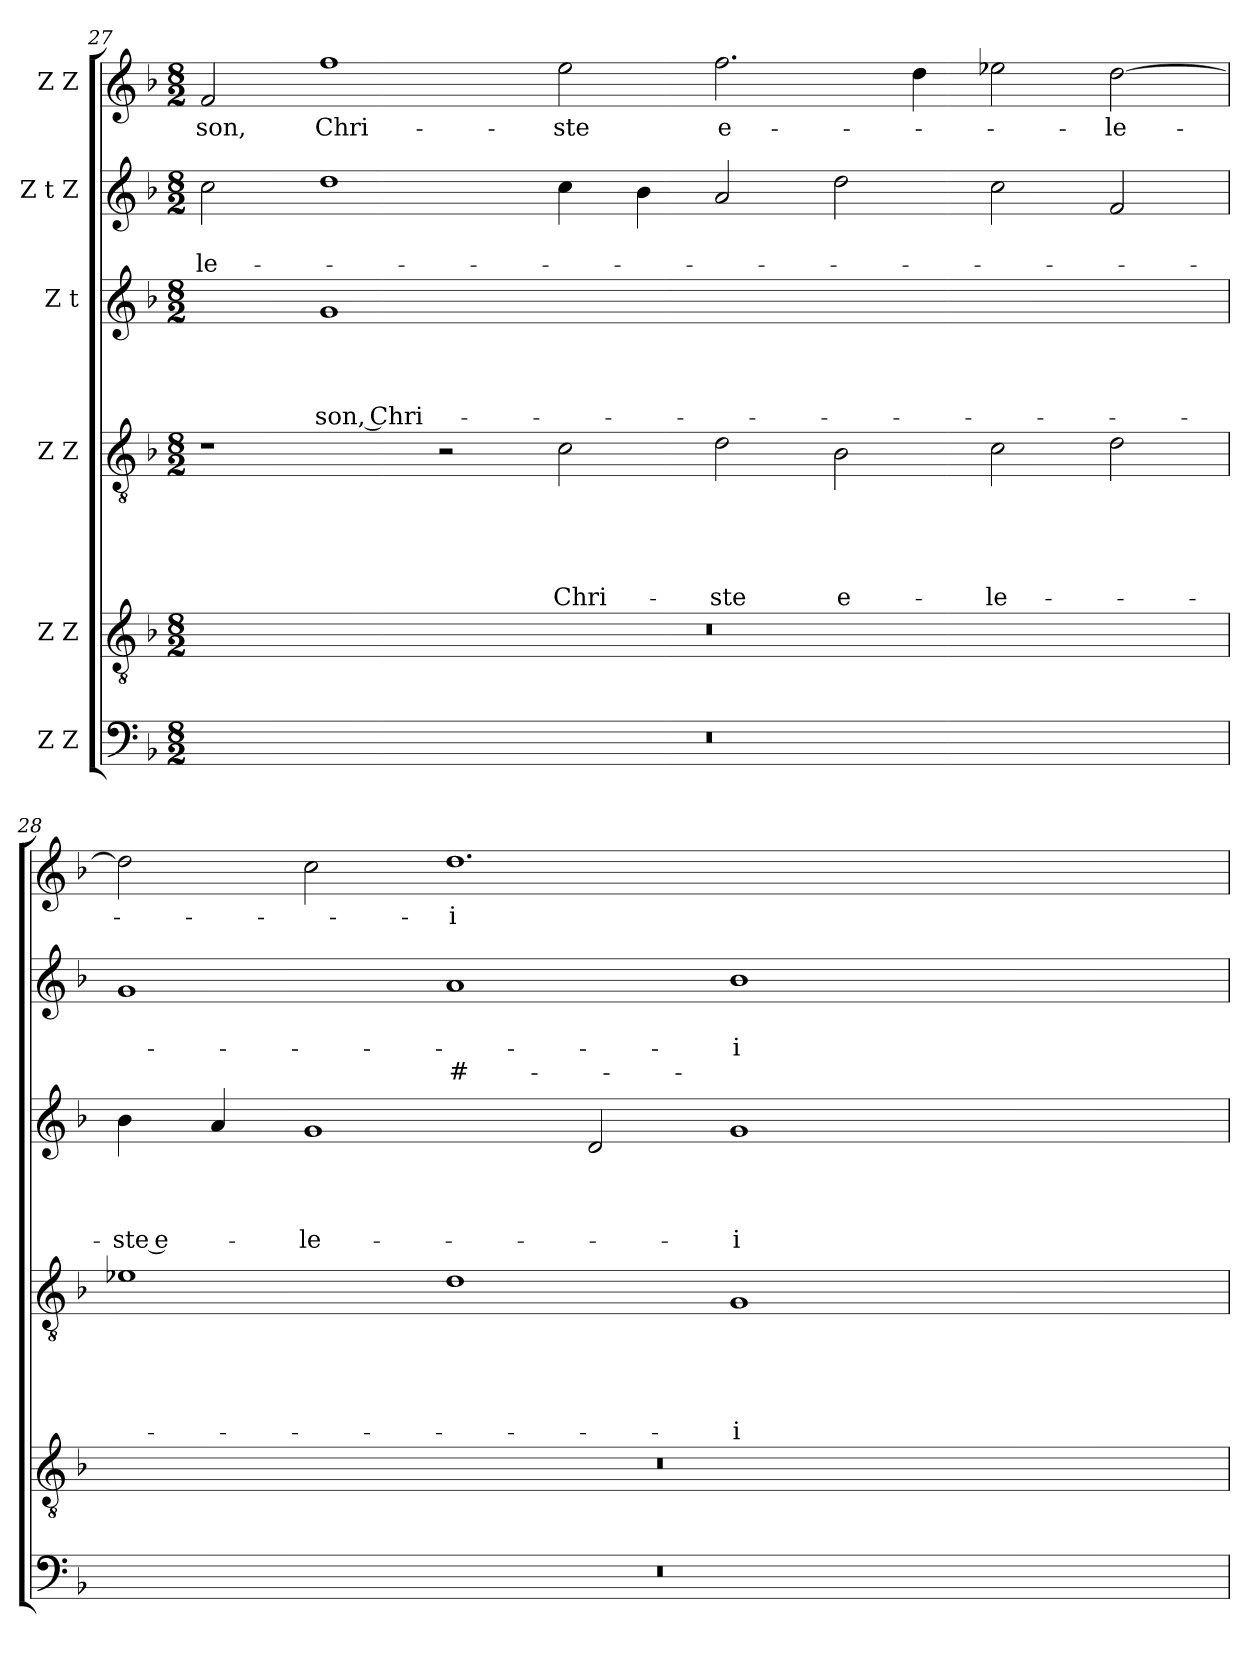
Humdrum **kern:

**kern	**kern	**kern	**text	**text	**text	**text	**text	**kern	**text	**text	**text	**text	**kern	**text	**text	**text	**kern	**text
*part6	*part5	*part4	*part4	*part4	*part4	*part4	*part4	*part3	*part3	*part3	*part3	*part3	*part2	*part2	*part2	*part2	*part1	*part1
*staff6	*staff5	*staff4	*staff4	*staff4	*staff4	*staff4	*staff4	*staff3	*staff3	*staff3	*staff3	*staff3	*staff2	*staff2	*staff2	*staff2	*staff1	*staff1
*I"Z Z	*I"Z Z	*I"Z Z	*	*	*	*	*	*I"Z t	*	*	*	*	*I"Z t Z	*	*	*	*I"Z Z	*
!!LO:LB:g=z
*clefF4	*clefGv2	*clefGv2	*	*	*	*	*	*clefG2	*	*	*	*	*clefG2	*	*	*	*clefG2	*
*k[b-]	*k[b-]	*k[b-]	*	*	*	*	*	*k[b-]	*	*	*	*	*k[b-]	*	*	*	*k[b-]	*
*F:	*F:	*F:	*	*	*	*	*	*F:	*	*	*	*	*F:	*	*	*	*F:	*
*M8/2	*M8/2	*M8/2	*	*	*	*	*	*M8/2	*	*	*	*	*M8/2	*	*	*	*M8/2	*
=27	=27	=27	=27	=27	=27	=27	=27	=27	=27	=27	=27	=27	=27	=27	=27	=27	=27	=27
!	!	!	!	!	!	!	!	!	!	!	!	!	!	!	!LO:LY:b	!	!	!LO:LY:b
00r	00r	1r	.	.	.	.	.	2ryy	.	.	.	.	2cc\	.	-le-	.	2f/	-son,
!	!	!	!	!	!	!	!	!	!	!	!	!LO:LY:b	!	!	!	!	!	!LO:LY:b
.	.	.	.	.	.	.	.	1g	.	.	.	-son, Chri-	1dd	.	.	.	1ff	Chri-
.	.	2r	.	.	.	.	.	.	.	.	.	.	.	.	.	.	.	.
!	!	!	!	!	!	!	!LO:LY:b	!	!	!	!	!	!	!	!	!	!	!LO:LY:b
.	.	2c\	.	.	.	.	Chri-	0ryy	.	.	.	.	4cc\	.	.	.	2ee\	-ste
.	.	.	.	.	.	.	.	.	.	.	.	.	4b-\	.	.	.	.	.
!	!	!	!	!	!	!	!LO:LY:b	!	!	!	!	!	!	!	!	!	!	!LO:LY:b:rj
.	.	2d\	.	.	.	.	-ste	.	.	.	.	.	2a/	.	.	.	2.ff\	e-
!	!	!	!	!	!	!	!LO:LY:b	!	!	!	!	!	!	!	!	!	!	!
.	.	2B-\	.	.	.	.	e-	.	.	.	.	.	2dd\	.	.	.	.	.
.	.	.	.	.	.	.	.	.	.	.	.	.	.	.	.	.	4dd\	.
!	!	!	!	!	!	!	!LO:LY:b	!	!	!	!	!	!	!	!	!	!	!
.	.	2c\	.	.	.	.	-le-	.	.	.	.	.	2cc\	.	.	.	2ee-X\	.
!	!	!	!	!	!	!	!	!	!	!	!	!	!	!	!	!	!	!LO:LY:b
.	.	2d\	.	.	.	.	.	2ryy	.	.	.	.	2f/	.	.	.	[>2dd\	-le-
=28	=28	=28	=28	=28	=28	=28	=28	=28	=28	=28	=28	=28	=28	=28	=28	=28	=28	=28
!	!	!	!	!	!	!	!	!	!	!	!	!LO:LY:b:rj	!	!	!	!	!	!
00r	00r	1e-	.	.	.	.	.	4b-\	.	.	.	-ste e-	1g	.	.	.	2dd\]	.
.	.	.	.	.	.	.	.	4a/	.	.	.	.	.	.	.	.	.	.
!	!	!	!	!	!	!	!	!	!	!	!	!LO:LY:b	!	!	!	!	!	!
.	.	.	.	.	.	.	.	1g	.	.	.	-le-	.	.	.	.	2cc\	.
!	!	!	!	!	!	!	!	!	!	!	!	!	!	!	!	!LO:LY:b	!	!LO:LY:b:rj
.	.	1d	.	.	.	.	.	.	.	.	.	.	1a	.	.	#-	1.dd	-i-
.	.	.	.	.	.	.	.	2d/	.	.	.	.	.	.	.	.	.	.
!	!	!	!	!	!	!	!LO:LY:b:rj	!	!	!	!	!LO:LY:b:rj	!	!	!LO:LY:b:rj	!	!	!
.	.	1G	.	.	.	.	-i-	1g	.	.	.	-i-	1b-	.	-i-	.	.	.
.	.	.	.	.	.	.	.	.	.	.	.	.	.	.	.	.	1.ryy	.
.	.	1ryy	.	.	.	.	.	1ryy	.	.	.	.	1ryy	.	.	.	.	.
=	=	=	=	=	=	=	=	=	=	=	=	=	=	=	=	=	=	=
*-	*-	*-	*-	*-	*-	*-	*-	*-	*-	*-	*-	*-	*-	*-	*-	*-	*-	*-
